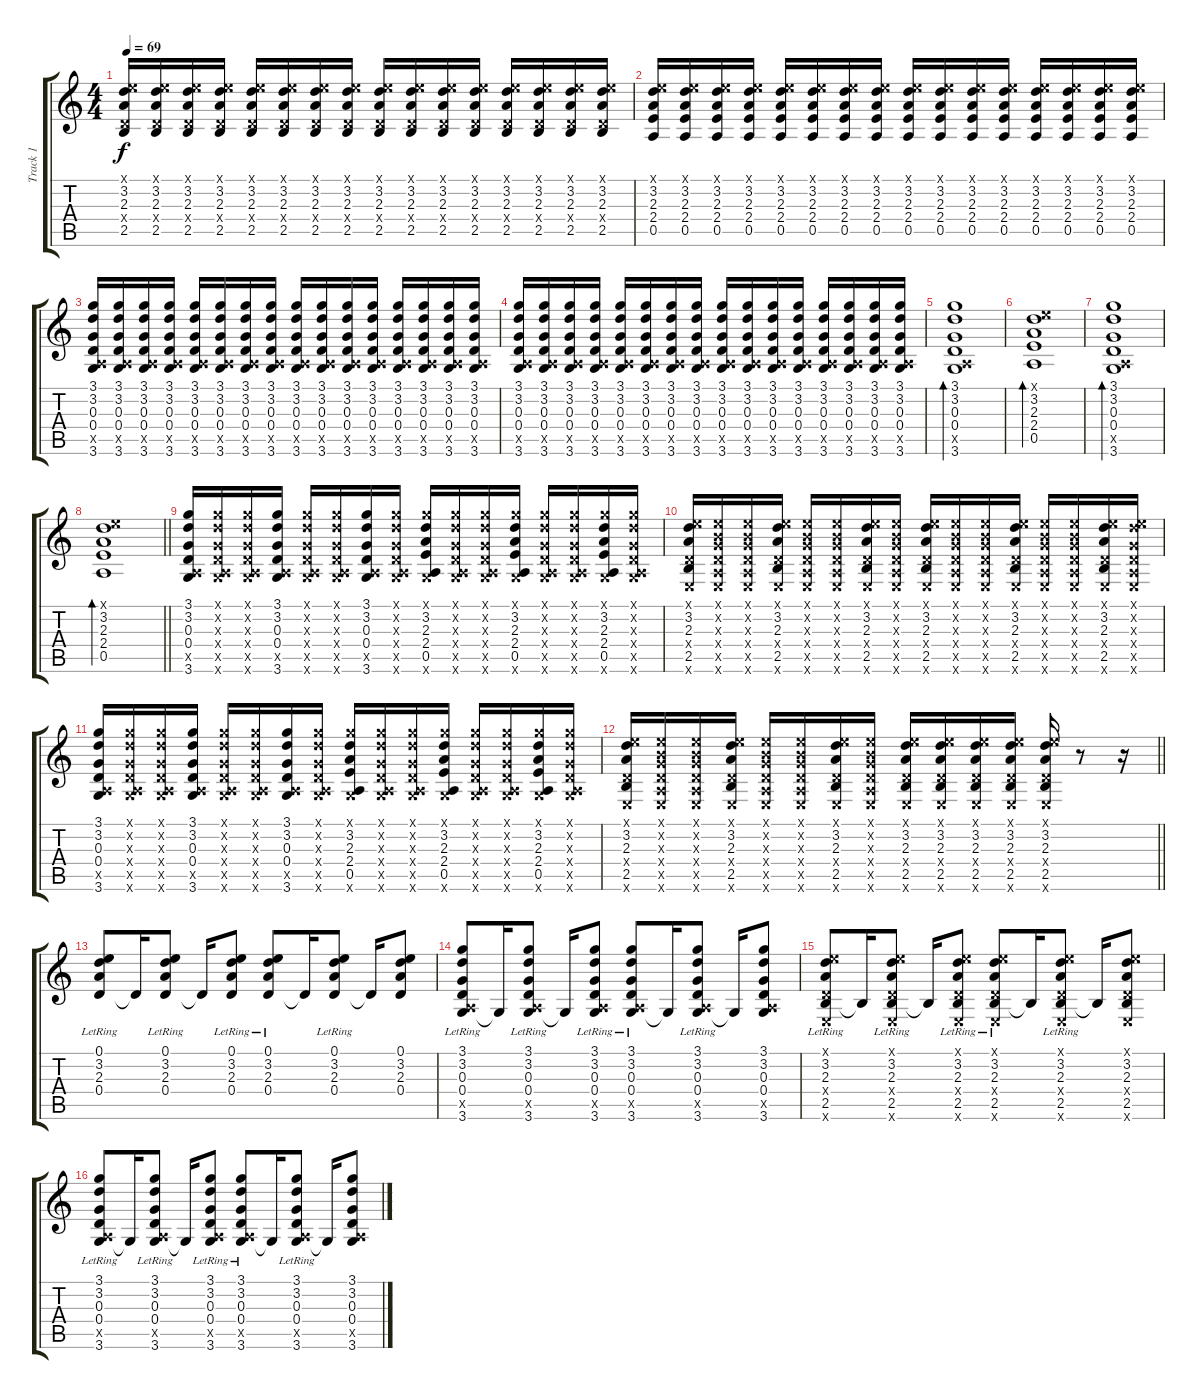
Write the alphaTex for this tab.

\track ("Track 1" "Track 1") {instrument overdrivenguitar}
\staff {score tabs}
\tuning (E4 B3 G3 D3 A2 E2) {hide}
\ts (4 4)
\tempo 69
\clef g2
\ks c
(0.1{x} 3.2 2.3 0.4{x} 2.5).16{dy f} (0.1{x} 3.2 2.3 0.4{x} 2.5).16 (0.1{x} 3.2 2.3 0.4{x} 2.5).16 (0.1{x} 3.2 2.3 0.4{x} 2.5).16 (0.1{x} 3.2 2.3 0.4{x} 2.5).16 (0.1{x} 3.2 2.3 0.4{x} 2.5).16 (0.1{x} 3.2 2.3 0.4{x} 2.5).16 (0.1{x} 3.2 2.3 0.4{x} 2.5).16 (0.1{x} 3.2 2.3 0.4{x} 2.5).16 (0.1{x} 3.2 2.3 0.4{x} 2.5).16 (0.1{x} 3.2 2.3 0.4{x} 2.5).16 (0.1{x} 3.2 2.3 0.4{x} 2.5).16 (0.1{x} 3.2 2.3 0.4{x} 2.5).16 (0.1{x} 3.2 2.3 0.4{x} 2.5).16 (0.1{x} 3.2 2.3 0.4{x} 2.5).16 (0.1{x} 3.2 2.3 0.4{x} 2.5).16 |
(0.1{x} 3.2 2.3 2.4 0.5).16 (0.1{x} 3.2 2.3 2.4 0.5).16 (0.1{x} 3.2 2.3 2.4 0.5).16 (0.1{x} 3.2 2.3 2.4 0.5).16 (0.1{x} 3.2 2.3 2.4 0.5).16 (0.1{x} 3.2 2.3 2.4 0.5).16 (0.1{x} 3.2 2.3 2.4 0.5).16 (0.1{x} 3.2 2.3 2.4 0.5).16 (0.1{x} 3.2 2.3 2.4 0.5).16 (0.1{x} 3.2 2.3 2.4 0.5).16 (0.1{x} 3.2 2.3 2.4 0.5).16 (0.1{x} 3.2 2.3 2.4 0.5).16 (0.1{x} 3.2 2.3 2.4 0.5).16 (0.1{x} 3.2 2.3 2.4 0.5).16 (0.1{x} 3.2 2.3 2.4 0.5).16 (0.1{x} 3.2 2.3 2.4 0.5).16 |
(3.1 3.2 0.3 0.4 0.5{x} 3.6).16 (3.1 3.2 0.3 0.4 0.5{x} 3.6).16 (3.1 3.2 0.3 0.4 0.5{x} 3.6).16 (3.1 3.2 0.3 0.4 0.5{x} 3.6).16 (3.1 3.2 0.3 0.4 0.5{x} 3.6).16 (3.1 3.2 0.3 0.4 0.5{x} 3.6).16 (3.1 3.2 0.3 0.4 0.5{x} 3.6).16 (3.1 3.2 0.3 0.4 0.5{x} 3.6).16 (3.1 3.2 0.3 0.4 0.5{x} 3.6).16 (3.1 3.2 0.3 0.4 0.5{x} 3.6).16 (3.1 3.2 0.3 0.4 0.5{x} 3.6).16 (3.1 3.2 0.3 0.4 0.5{x} 3.6).16 (3.1 3.2 0.3 0.4 0.5{x} 3.6).16 (3.1 3.2 0.3 0.4 0.5{x} 3.6).16 (3.1 3.2 0.3 0.4 0.5{x} 3.6).16 (3.1 3.2 0.3 0.4 0.5{x} 3.6).16 |
(3.1 3.2 0.3 0.4 0.5{x} 3.6).16 (3.1 3.2 0.3 0.4 0.5{x} 3.6).16 (3.1 3.2 0.3 0.4 0.5{x} 3.6).16 (3.1 3.2 0.3 0.4 0.5{x} 3.6).16 (3.1 3.2 0.3 0.4 0.5{x} 3.6).16 (3.1 3.2 0.3 0.4 0.5{x} 3.6).16 (3.1 3.2 0.3 0.4 0.5{x} 3.6).16 (3.1 3.2 0.3 0.4 0.5{x} 3.6).16 (3.1 3.2 0.3 0.4 0.5{x} 3.6).16 (3.1 3.2 0.3 0.4 0.5{x} 3.6).16 (3.1 3.2 0.3 0.4 0.5{x} 3.6).16 (3.1 3.2 0.3 0.4 0.5{x} 3.6).16 (3.1 3.2 0.3 0.4 0.5{x} 3.6).16 (3.1 3.2 0.3 0.4 0.5{x} 3.6).16 (3.1 3.2 0.3 0.4 0.5{x} 3.6).16 (3.1 3.2 0.3 0.4 0.5{x} 3.6).16 |
(3.1 3.2 0.3 0.4 0.5{x} 3.6).1{bd 30} |
(0.1{x} 3.2 2.3 2.4 0.5).1{bd 30} |
(3.1 3.2 0.3 0.4 0.5{x} 3.6).1{bd 30} |
\barLineRight lightlight
(0.1{x} 3.2 2.3 2.4 0.5).1{bd 30} |
(3.1 3.2 0.3 0.4 0.5{x} 3.6).16 (3.1{x} 3.2{x} 0.3{x} 0.4{x} 0.5{x} 3.6{x}).16 (3.1{x} 3.2{x} 0.3{x} 0.4{x} 0.5{x} 3.6{x}).16 (3.1 3.2 0.3 0.4 0.5{x} 3.6).16 (3.1{x} 3.2{x} 0.3{x} 0.4{x} 0.5{x} 3.6{x}).16 (3.1{x} 3.2{x} 0.3{x} 0.4{x} 0.5{x} 3.6{x}).16 (3.1 3.2 0.3 0.4 0.5{x} 3.6).16 (3.1{x} 3.2{x} 0.3{x} 0.4{x} 0.5{x} 3.6{x}).16 (3.1{x} 3.2 2.3 2.4 0.5 3.6{x}).16 (3.1{x} 3.2{x} 0.3{x} 0.4{x} 0.5{x} 3.6{x}).16 (3.1{x} 3.2{x} 0.3{x} 0.4{x} 0.5{x} 3.6{x}).16 (3.1{x} 3.2 2.3 2.4 0.5 3.6{x}).16 (3.1{x} 3.2{x} 0.3{x} 0.4{x} 0.5{x} 3.6{x}).16 (3.1{x} 3.2{x} 0.3{x} 0.4{x} 0.5{x} 3.6{x}).16 (3.1{x} 3.2 2.3 2.4 0.5 3.6{x}).16 (3.1{x} 3.2{x} 0.3{x} 0.4{x} 0.5{x} 3.6{x}).16 |
(0.1{x} 3.2 2.3 0.4{x} 2.5 0.6{x}).16 (0.1{x} 0.2{x} 0.3{x} 0.4{x} 0.5{x} 0.6{x}).16 (0.1{x} 0.2{x} 0.3{x} 0.4{x} 0.5{x} 0.6{x}).16 (0.1{x} 3.2 2.3 0.4{x} 2.5 0.6{x}).16 (0.1{x} 0.2{x} 0.3{x} 0.4{x} 0.5{x} 0.6{x}).16 (0.1{x} 0.2{x} 0.3{x} 0.4{x} 0.5{x} 0.6{x}).16 (0.1{x} 3.2 2.3 0.4{x} 2.5 0.6{x}).16 (0.1{x} 0.2{x} 0.3{x} 0.4{x} 0.5{x} 0.6{x}).16 (0.1{x} 3.2 2.3 0.4{x} 2.5 0.6{x}).16 (0.1{x} 0.2{x} 0.3{x} 0.4{x} 0.5{x} 0.6{x}).16 (0.1{x} 0.2{x} 0.3{x} 0.4{x} 0.5{x} 0.6{x}).16 (0.1{x} 3.2 2.3 0.4{x} 2.5 0.6{x}).16 (0.1{x} 0.2{x} 0.3{x} 0.4{x} 0.5{x} 0.6{x}).16 (0.1{x} 0.2{x} 0.3{x} 0.4{x} 0.5{x} 0.6{x}).16 (0.1{x} 3.2 2.3 0.4{x} 2.5 0.6{x}).16 (0.1{x} 3.2{x} 0.3{x} 0.4{x} 0.5{x} 0.6{x}).16 |
(3.1 3.2 0.3 0.4 0.5{x} 3.6).16 (3.1{x} 3.2{x} 0.3{x} 0.4{x} 0.5{x} 3.6{x}).16 (3.1{x} 3.2{x} 0.3{x} 0.4{x} 0.5{x} 3.6{x}).16 (3.1 3.2 0.3 0.4 0.5{x} 3.6).16 (3.1{x} 3.2{x} 0.3{x} 0.4{x} 0.5{x} 3.6{x}).16 (3.1{x} 3.2{x} 0.3{x} 0.4{x} 0.5{x} 3.6{x}).16 (3.1 3.2 0.3 0.4 0.5{x} 3.6).16 (3.1{x} 3.2{x} 0.3{x} 0.4{x} 0.5{x} 3.6{x}).16 (3.1{x} 3.2 2.3 2.4 0.5 3.6{x}).16 (3.1{x} 3.2{x} 0.3{x} 0.4{x} 0.5{x} 3.6{x}).16 (3.1{x} 3.2{x} 0.3{x} 0.4{x} 0.5{x} 3.6{x}).16 (3.1{x} 3.2 2.3 2.4 0.5 3.6{x}).16 (3.1{x} 3.2{x} 0.3{x} 0.4{x} 0.5{x} 3.6{x}).16 (3.1{x} 3.2{x} 0.3{x} 0.4{x} 0.5{x} 3.6{x}).16 (3.1{x} 3.2 2.3 2.4 0.5 3.6{x}).16 (3.1{x} 3.2{x} 0.3{x} 0.4{x} 0.5{x} 3.6{x}).16 |
\barLineRight lightlight
(0.1{x} 3.2 2.3 0.4{x} 2.5 0.6{x}).16 (0.1{x} 0.2{x} 0.3{x} 0.4{x} 0.5{x} 0.6{x}).16 (0.1{x} 0.2{x} 0.3{x} 0.4{x} 0.5{x} 0.6{x}).16 (0.1{x} 3.2 2.3 0.4{x} 2.5 0.6{x}).16 (0.1{x} 0.2{x} 0.3{x} 0.4{x} 0.5{x} 0.6{x}).16 (0.1{x} 0.2{x} 0.3{x} 0.4{x} 0.5{x} 0.6{x}).16 (0.1{x} 3.2 2.3 0.4{x} 2.5 0.6{x}).16 (0.1{x} 0.2{x} 0.3{x} 0.4{x} 0.5{x} 0.6{x}).16 (0.1{x} 3.2 2.3 0.4{x} 2.5 0.6{x}).16 (0.1{x} 3.2 2.3 0.4{x} 2.5 0.6{x}).16 (0.1{x} 3.2 2.3 0.4{x} 2.5 0.6{x}).16 (0.1{x} 3.2 2.3 0.4{x} 2.5 0.6{x}).16 (0.1{x} 3.2 2.3 0.4{x} 2.5 0.6{x}).16 r.8 r.16 |
(0.1{lr} 3.2{lr} 2.3{lr} 0.4{lr}).8 0.4{t}.16 (0.1{lr} 3.2{lr} 2.3{lr} 0.4{lr}).8 0.4{t}.16 (0.1{lr} 3.2{lr} 2.3{lr} 0.4{lr}).8 (0.1{lr} 3.2{lr} 2.3{lr} 0.4{lr}).8 0.4{t}.16 (0.1{lr} 3.2{lr} 2.3{lr} 0.4{lr}).8 0.4{t}.16 (0.1 3.2 2.3 0.4).8 |
(3.1{lr} 3.2{lr} 0.3{lr} 0.4{lr} 0.5{x} 3.6{lr}).8 3.6{t}.16 (3.1{lr} 3.2{lr} 0.3{lr} 0.4{lr} 0.5{x} 3.6{lr}).8 3.6{t}.16 (3.1{lr} 3.2{lr} 0.3{lr} 0.4{lr} 0.5{x} 3.6{lr}).8 (3.1{lr} 3.2{lr} 0.3{lr} 0.4{lr} 0.5{x} 3.6{lr}).8 3.6{t}.16 (3.1{lr} 3.2{lr} 0.3{lr} 0.4{lr} 0.5{x} 3.6{lr}).8 3.6{t}.16 (3.1 3.2 0.3 0.4 0.5{x} 3.6).8 |
(0.1{x} 3.2 2.3{lr} 0.4{x} 2.5{lr} 0.6{x}).8 2.5{t}.16 (0.1{x} 3.2 2.3{lr} 0.4{x} 2.5{lr} 0.6{x}).8 2.5{t}.16 (0.1{x} 3.2 2.3{lr} 0.4{x} 2.5{lr} 0.6{x}).8 (0.1{x} 3.2 2.3{lr} 0.4{x} 2.5{lr} 0.6{x}).8 2.5{t}.16 (0.1{x} 3.2 2.3{lr} 0.4{x} 2.5{lr} 0.6{x}).8 2.5{t}.16 (0.1{x} 3.2 2.3 0.4{x} 2.5 0.6{x}).8 |
(3.1{lr} 3.2{lr} 0.3{lr} 0.4{lr} 0.5{x} 3.6{lr}).8 3.6{t}.16 (3.1{lr} 3.2{lr} 0.3{lr} 0.4{lr} 0.5{x} 3.6{lr}).8 3.6{t}.16 (3.1{lr} 3.2{lr} 0.3{lr} 0.4{lr} 0.5{x} 3.6{lr}).8 (3.1{lr} 3.2{lr} 0.3{lr} 0.4{lr} 0.5{x} 3.6{lr}).8 3.6{t}.16 (3.1{lr} 3.2{lr} 0.3{lr} 0.4{lr} 0.5{x} 3.6{lr}).8 3.6{t}.16 (3.1 3.2 0.3 0.4 0.5{x} 3.6).8
